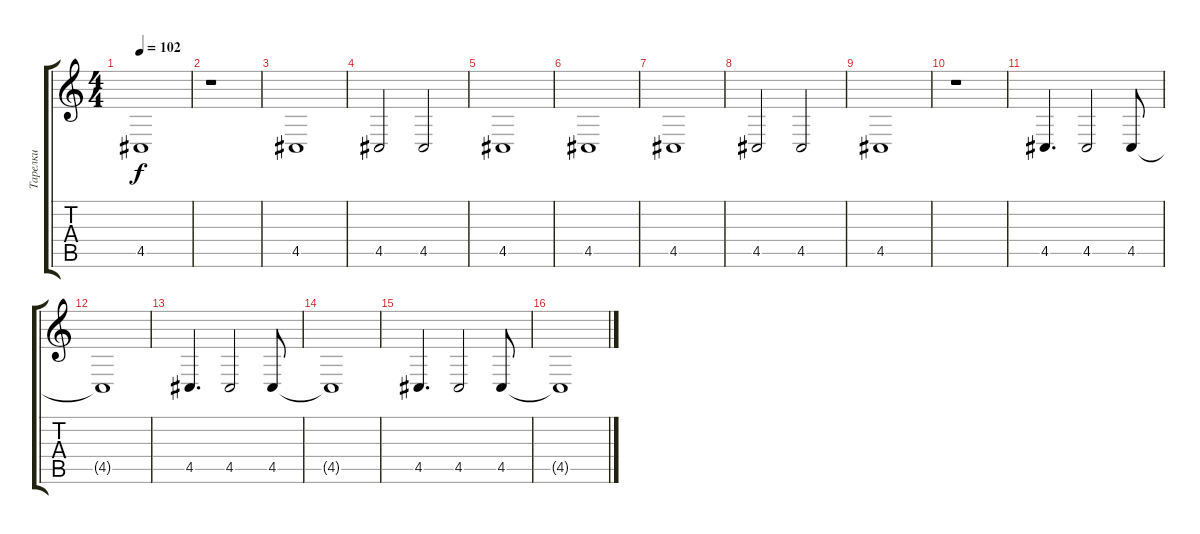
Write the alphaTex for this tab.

\track ("Тарелки" "Тарелки") {instrument acousticgrandpiano}
\staff {score tabs}
\tuning (E4 B3 G3 D3 A2 E2) {hide}
\ts (4 4)
\tempo 102
\clef g2
\ks c
4.5.1{dy f} |
r.1 |
4.5.1 |
4.5.2 4.5.2 |
4.5.1 |
4.5.1 |
4.5.1 |
4.5.2 4.5.2 |
4.5.1 |
r.1 |
4.5.4{d} 4.5.2 4.5.8 |
4.5{t}.1 |
4.5.4{d} 4.5.2 4.5.8 |
4.5{t}.1 |
4.5.4{d} 4.5.2 4.5.8 |
4.5{t}.1
